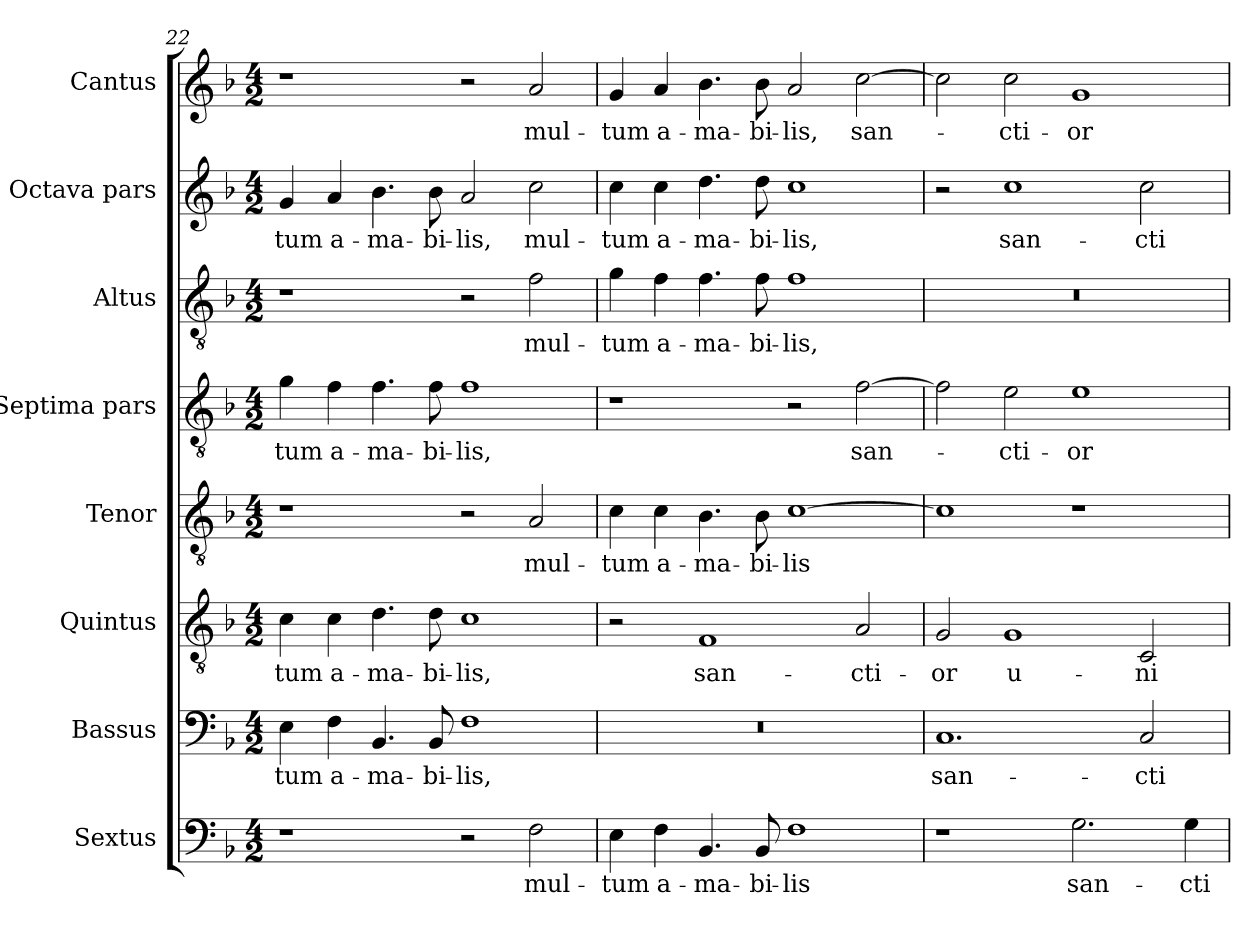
**kern	**text	**kern	**text	**kern	**text	**kern	**text	**kern	**text	**kern	**text	**kern	**text	**kern	**text
*part8	*part8	*part7	*part7	*part6	*part6	*part5	*part5	*part4	*part4	*part3	*part3	*part2	*part2	*part1	*part1
*staff8	*staff8	*staff7	*staff7	*staff6	*staff6	*staff5	*staff5	*staff4	*staff4	*staff3	*staff3	*staff2	*staff2	*staff1	*staff1
*I"Sextus	*	*I"Bassus	*	*I"Quintus	*	*I"Tenor	*	*I"Septima pars	*	*I"Altus	*	*I"Octava pars	*	*I"Cantus	*
*	*	*I'B.	*	*	*	*I'T.	*	*	*	*I'A.	*	*	*	*I'C.	*
!!LO:LB:g=z
*clefF4	*	*clefF4	*	*clefGv2	*	*clefGv2	*	*clefGv2	*	*clefGv2	*	*clefG2	*	*clefG2	*
*	*	*	*	*ITrd7c12	*	*ITrd7c12	*	*ITrd7c12	*	*ITrd7c12	*	*	*	*	*
*k[b-]	*	*k[b-]	*	*k[b-]	*	*k[b-]	*	*k[b-]	*	*k[b-]	*	*k[b-]	*	*k[b-]	*
*F:	*	*F:	*	*F:	*	*F:	*	*F:	*	*F:	*	*F:	*	*F:	*
*M4/2	*	*M4/2	*	*M4/2	*	*M4/2	*	*M4/2	*	*M4/2	*	*M4/2	*	*M4/2	*
=22	=22	=22	=22	=22	=22	=22	=22	=22	=22	=22	=22	=22	=22	=22	=22
!	!	!	!LO:LY:b	!	!LO:LY:b	!	!	!	!LO:LY:b	!	!	!	!LO:LY:b	!	!
1r	.	4E\	-tum	4C\	-tum	1r	.	4G\	-tum	1r	.	4g/	-tum	1r	.
!	!	!	!LO:LY:b	!	!LO:LY:b	!	!	!	!LO:LY:b	!	!	!	!LO:LY:b	!	!
.	.	4F\	a-	4C\	a-	.	.	4F\	a-	.	.	4a/	a-	.	.
!	!	!	!LO:LY:b	!	!LO:LY:b	!	!	!	!LO:LY:b	!	!	!	!LO:LY:b	!	!
.	.	4.BB-/	-ma-	4.D\	-ma-	.	.	4.F\	-ma-	.	.	4.b-\	-ma-	.	.
!	!	!	!LO:LY:b	!	!LO:LY:b	!	!	!	!LO:LY:b	!	!	!	!LO:LY:b	!	!
.	.	8BB-/	-bi-	8D\	-bi-	.	.	8F\	-bi-	.	.	8b-\	-bi-	.	.
!	!	!	!LO:LY:b	!	!LO:LY:b	!	!	!	!LO:LY:b	!	!	!	!LO:LY:b	!	!
2r	.	1F	-lis,	1C	-lis,	2r	.	1F	-lis,	2r	.	2a/	-lis,	2r	.
!	!LO:LY:b	!	!	!	!	!	!LO:LY:b	!	!	!	!LO:LY:b	!	!LO:LY:b	!	!LO:LY:b
2F\	mul-	.	.	.	.	2AA/	mul-	.	.	2F\	mul-	2cc\	mul-	2a/	mul-
=23	=23	=23	=23	=23	=23	=23	=23	=23	=23	=23	=23	=23	=23	=23	=23
!	!LO:LY:b	!LO:N:vis=1	!	!	!	!	!LO:LY:b	!	!	!	!LO:LY:b	!	!LO:LY:b	!	!LO:LY:b
4E\	-tum	0r	.	2r	.	4C\	-tum	1r	.	4G\	-tum	4cc\	-tum	4g/	-tum
!	!LO:LY:b	!	!	!	!	!	!LO:LY:b	!	!	!	!LO:LY:b	!	!LO:LY:b	!	!LO:LY:b
4F\	a-	.	.	.	.	4C\	a-	.	.	4F\	a-	4cc\	a-	4a/	a-
!	!LO:LY:b	!	!	!	!LO:LY:b	!	!LO:LY:b	!	!	!	!LO:LY:b	!	!LO:LY:b	!	!LO:LY:b
4.BB-/	-ma-	.	.	1FF	san-	4.BB-\	-ma-	.	.	4.F\	-ma-	4.dd\	-ma-	4.b-\	-ma-
!	!LO:LY:b	!	!	!	!	!	!LO:LY:b	!	!	!	!LO:LY:b	!	!LO:LY:b	!	!LO:LY:b
8BB-/	-bi-	.	.	.	.	8BB-\	-bi-	.	.	8F\	-bi-	8dd\	-bi-	8b-\	-bi-
!	!LO:LY:b	!	!	!	!	!	!LO:LY:b	!	!	!	!LO:LY:b	!	!LO:LY:b	!	!LO:LY:b
1F	-lis	.	.	.	.	[>1C	-lis	2r	.	1F	-lis,	1cc	-lis,	2a/	-lis,
!	!	!	!	!	!LO:LY:b	!	!	!	!LO:LY:b	!	!	!	!	!	!LO:LY:b
.	.	.	.	2AA/	-cti-	.	.	[>2F\	san-	.	.	.	.	[>2cc\	san-
=24	=24	=24	=24	=24	=24	=24	=24	=24	=24	=24	=24	=24	=24	=24	=24
!	!	!	!LO:LY:b	!	!LO:LY:b	!	!	!	!	!LO:N:vis=1	!	!	!	!	!
1r	.	1.C	san-	2GG/	-or	1C]	.	2F\]	.	0r	.	2r	.	2cc\]	.
!	!	!	!	!	!LO:LY:b	!	!	!	!LO:LY:b	!	!	!	!LO:LY:b	!	!LO:LY:b
.	.	.	.	1GG	u-	.	.	2E\	-cti-	.	.	1cc	san-	2cc\	-cti-
!	!LO:LY:b	!	!	!	!	!	!	!	!LO:LY:b	!	!	!	!	!	!LO:LY:b
2.G\	san-	.	.	.	.	1r	.	1E	-or	.	.	.	.	1g	-or
!	!	!	!LO:LY:b	!	!LO:LY:b	!	!	!	!	!	!	!	!LO:LY:b	!	!
.	.	2C/	-cti-	2CC/	-ni-	.	.	.	.	.	.	2cc\	-cti-	.	.
!	!LO:LY:b	!	!	!	!	!	!	!	!	!	!	!	!	!	!
4G\	-cti-	.	.	.	.	.	.	.	.	.	.	.	.	.	.
=	=	=	=	=	=	=	=	=	=	=	=	=	=	=	=
*-	*-	*-	*-	*-	*-	*-	*-	*-	*-	*-	*-	*-	*-	*-	*-
